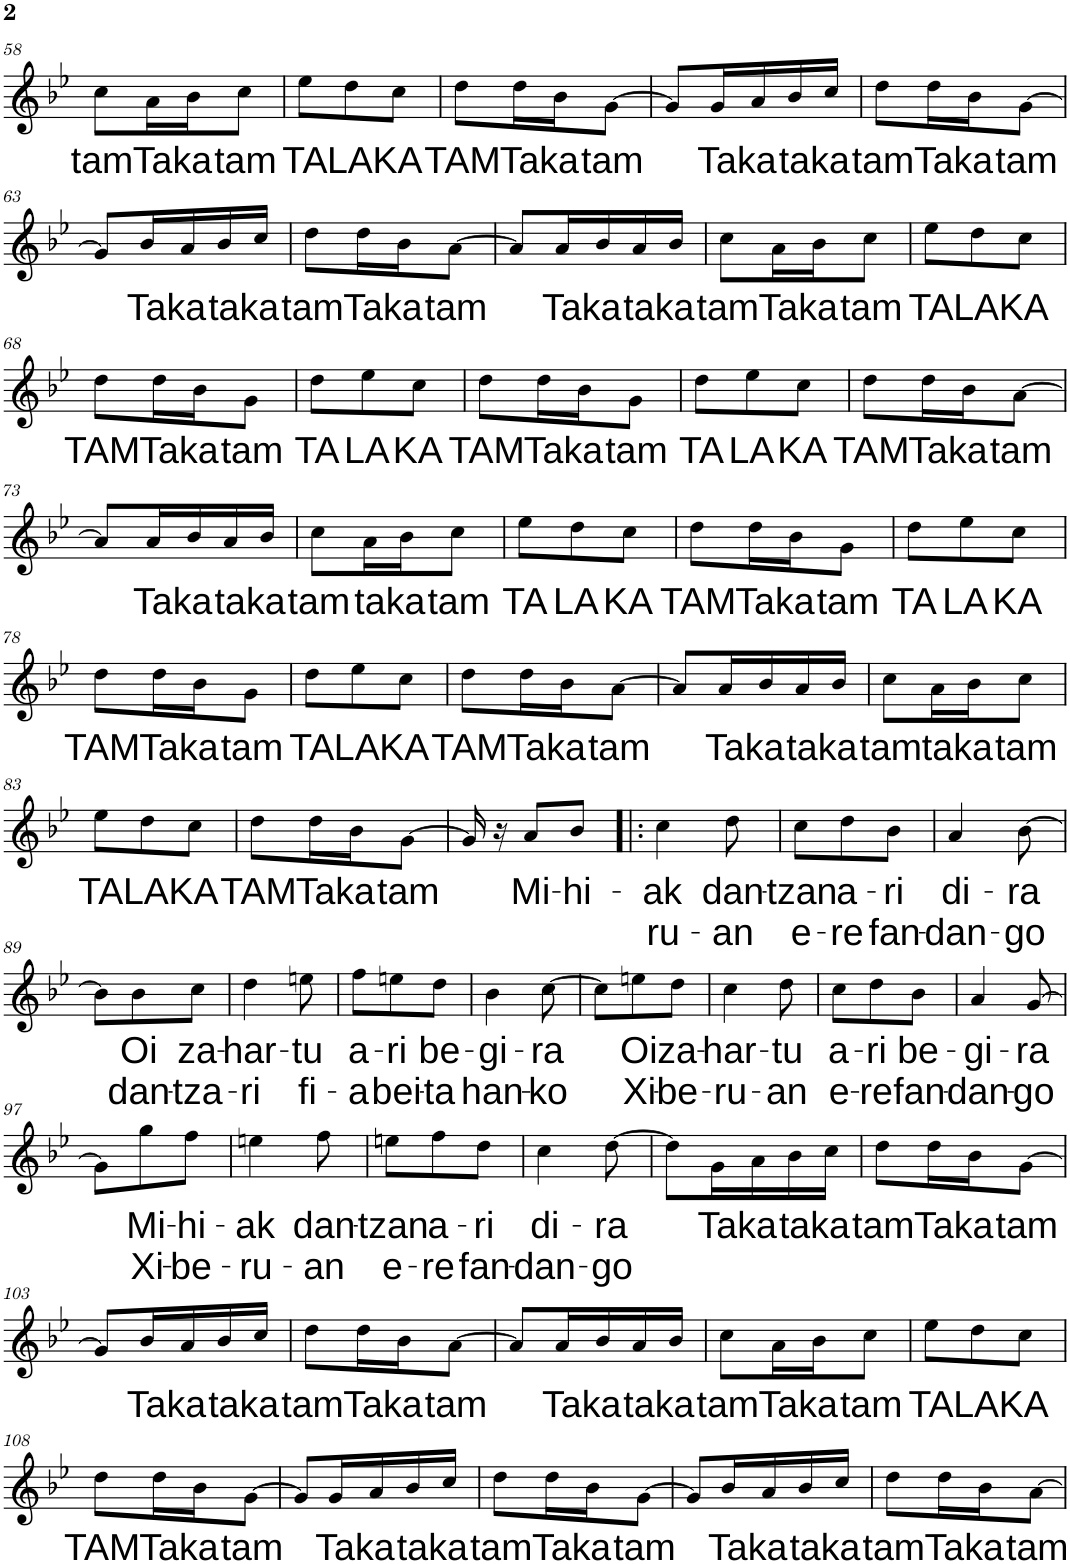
**kern	**text	**text
*part1	*part1	*part1
*staff1	*staff1	*staff1
*I"Soprano	*	*
*I'S.	*	*
!!LO:PB:g=z
*clefG2	*	*
*k[b-e-]	*	*
*M3/8	*	*
=58	=58	=58
!	!LO:LY:b	!
8cc\L	tam	.
!	!LO:LY:b	!
16a\L	Ta	.
!	!LO:LY:b	!
16b-\J	ka	.
!	!LO:LY:b	!
8cc\J	tam	.
=59	=59	=59
!	!LO:LY:b	!
8ee-\L	TA	.
!	!LO:LY:b	!
8dd\	LA	.
!	!LO:LY:b	!
8cc\J	KA	.
=60	=60	=60
!	!LO:LY:b	!
8dd\L	TAM	.
!	!LO:LY:b	!
16dd\L	Ta	.
!	!LO:LY:b	!
16b-\J	ka	.
!	!LO:LY:b	!
[8g\J	tam	.
=61	=61	=61
8g/L]	.	.
!	!LO:LY:b	!
16g/L	Ta	.
!	!LO:LY:b	!
16a/	ka	.
!	!LO:LY:b	!
16b-/	ta	.
!	!LO:LY:b	!
16cc/JJ	ka	.
=62	=62	=62
!	!LO:LY:b	!
8dd\L	tam	.
!	!LO:LY:b	!
16dd\L	Ta	.
!	!LO:LY:b	!
16b-\J	ka	.
!	!LO:LY:b	!
[8g\J	tam	.
!!LO:LB:g=z
=63	=63	=63
8g/L]	.	.
!	!LO:LY:b	!
16b-/L	Ta	.
!	!LO:LY:b	!
16a/	ka	.
!	!LO:LY:b	!
16b-/	ta	.
!	!LO:LY:b	!
16cc/JJ	ka	.
=64	=64	=64
!	!LO:LY:b	!
8dd\L	tam	.
!	!LO:LY:b	!
16dd\L	Ta	.
!	!LO:LY:b	!
16b-\J	ka	.
!	!LO:LY:b	!
[8a\J	tam	.
=65	=65	=65
8a/L]	.	.
!	!LO:LY:b	!
16a/L	Ta	.
!	!LO:LY:b	!
16b-/	ka	.
!	!LO:LY:b	!
16a/	ta	.
!	!LO:LY:b	!
16b-/JJ	ka	.
=66	=66	=66
!	!LO:LY:b	!
8cc\L	tam	.
!	!LO:LY:b	!
16a\L	Ta	.
!	!LO:LY:b	!
16b-\J	ka	.
!	!LO:LY:b	!
8cc\J	tam	.
=67	=67	=67
!	!LO:LY:b	!
8ee-\L	TA	.
!	!LO:LY:b	!
8dd\	LA	.
!	!LO:LY:b	!
8cc\J	KA	.
!!LO:LB:g=z
=68	=68	=68
!	!LO:LY:b	!
8dd\L	TAM	.
!	!LO:LY:b	!
16dd\L	Ta	.
!	!LO:LY:b	!
16b-\J	ka	.
!	!LO:LY:b	!
8g\J	tam	.
=69	=69	=69
!	!LO:LY:b	!
8dd\L	TA	.
!	!LO:LY:b	!
8ee-\	LA	.
!	!LO:LY:b	!
8cc\J	KA	.
=70	=70	=70
!	!LO:LY:b	!
8dd\L	TAM	.
!	!LO:LY:b	!
16dd\L	Ta	.
!	!LO:LY:b	!
16b-\J	ka	.
!	!LO:LY:b	!
8g\J	tam	.
=71	=71	=71
!	!LO:LY:b	!
8dd\L	TA	.
!	!LO:LY:b	!
8ee-\	LA	.
!	!LO:LY:b	!
8cc\J	KA	.
=72	=72	=72
!	!LO:LY:b	!
8dd\L	TAM	.
!	!LO:LY:b	!
16dd\L	Ta	.
!	!LO:LY:b	!
16b-\J	ka	.
!	!LO:LY:b	!
[8a\J	tam	.
!!LO:LB:g=z
=73	=73	=73
8a/L]	.	.
!	!LO:LY:b	!
16a/L	Ta	.
!	!LO:LY:b	!
16b-/	ka	.
!	!LO:LY:b	!
16a/	ta	.
!	!LO:LY:b	!
16b-/JJ	ka	.
=74	=74	=74
!	!LO:LY:b	!
8cc\L	tam	.
!	!LO:LY:b	!
16a\L	ta	.
!	!LO:LY:b	!
16b-\J	ka	.
!	!LO:LY:b	!
8cc\J	tam	.
=75	=75	=75
!	!LO:LY:b	!
8ee-\L	TA	.
!	!LO:LY:b	!
8dd\	LA	.
!	!LO:LY:b	!
8cc\J	KA	.
=76	=76	=76
!	!LO:LY:b	!
8dd\L	TAM	.
!	!LO:LY:b	!
16dd\L	Ta	.
!	!LO:LY:b	!
16b-\J	ka	.
!	!LO:LY:b	!
8g\J	tam	.
=77	=77	=77
!	!LO:LY:b	!
8dd\L	TA	.
!	!LO:LY:b	!
8ee-\	LA	.
!	!LO:LY:b	!
8cc\J	KA	.
!!LO:LB:g=z
=78	=78	=78
!	!LO:LY:b	!
8dd\L	TAM	.
!	!LO:LY:b	!
16dd\L	Ta	.
!	!LO:LY:b	!
16b-\J	ka	.
!	!LO:LY:b	!
8g\J	tam	.
=79	=79	=79
!	!LO:LY:b	!
8dd\L	TA	.
!	!LO:LY:b	!
8ee-\	LA	.
!	!LO:LY:b	!
8cc\J	KA	.
=80	=80	=80
!	!LO:LY:b	!
8dd\L	TAM	.
!	!LO:LY:b	!
16dd\L	Ta	.
!	!LO:LY:b	!
16b-\J	ka	.
!	!LO:LY:b	!
[8a\J	tam	.
=81	=81	=81
8a/L]	.	.
!	!LO:LY:b	!
16a/L	Ta	.
!	!LO:LY:b	!
16b-/	ka	.
!	!LO:LY:b	!
16a/	ta	.
!	!LO:LY:b	!
16b-/JJ	ka	.
=82	=82	=82
!	!LO:LY:b	!
8cc\L	tam	.
!	!LO:LY:b	!
16a\L	ta	.
!	!LO:LY:b	!
16b-\J	ka	.
!	!LO:LY:b	!
8cc\J	tam	.
!!LO:LB:g=z
=83	=83	=83
!	!LO:LY:b	!
8ee-\L	TA	.
!	!LO:LY:b	!
8dd\	LA	.
!	!LO:LY:b	!
8cc\J	KA	.
=84	=84	=84
!	!LO:LY:b	!
8dd\L	TAM	.
!	!LO:LY:b	!
16dd\L	Ta	.
!	!LO:LY:b	!
16b-\J	ka	.
!	!LO:LY:b	!
[8g\J	tam	.
=85	=85	=85
16g/]	.	.
16r	.	.
!	!LO:LY:b	!
8a/L	Mi-	.
!	!LO:LY:b	!
8b-/J	-hi-	.
=86!|:	=86!|:	=86!|:
!	!LO:LY:b	!LO:LY:b
4cc\	-ak	-ru-
!	!LO:LY:b	!LO:LY:b
8dd\	dan-	-an
=87	=87	=87
!	!LO:LY:b	!LO:LY:b
8cc\L	-tzan	e-
!	!LO:LY:b	!LO:LY:b
8dd\	a-	-re
!	!LO:LY:b	!LO:LY:b
8b-\J	-ri	fan-
=88	=88	=88
!	!LO:LY:b	!LO:LY:b
4a/	di-	-dan-
!	!LO:LY:b	!LO:LY:b
[8b-\	-ra	-go
!!LO:LB:g=z
=89	=89	=89
8b-\L]	.	.
!	!LO:LY:b	!LO:LY:b
8b-\	Oi	dan-
!	!LO:LY:b	!LO:LY:b
8cc\J	za-	-tza-
=90	=90	=90
!	!LO:LY:b	!LO:LY:b
4dd\	-har-	-ri
!	!LO:LY:b	!LO:LY:b
8een\	-tu	fi-
=91	=91	=91
!	!LO:LY:b	!LO:LY:b
8ff\L	a-	-a
!	!LO:LY:b	!LO:LY:b
8een\	-ri	bei-
!	!LO:LY:b	!LO:LY:b
8dd\J	be-	-ta
=92	=92	=92
!	!LO:LY:b	!LO:LY:b
4b-\	-gi-	han-
!	!LO:LY:b	!LO:LY:b
[8cc\	-ra	-ko
=93	=93	=93
8cc\L]	.	.
!	!LO:LY:b	!LO:LY:b
8een\	Oi	Xi-
!	!LO:LY:b	!LO:LY:b
8dd\J	za-	-be-
=94	=94	=94
!	!LO:LY:b	!LO:LY:b
4cc\	-har-	-ru-
!	!LO:LY:b	!LO:LY:b
8dd\	-tu	-an
=95	=95	=95
!	!LO:LY:b	!LO:LY:b
8cc\L	a-	e-
!	!LO:LY:b	!LO:LY:b
8dd\	-ri	-re
!	!LO:LY:b	!LO:LY:b
8b-\J	be-	fan-
=96	=96	=96
!	!LO:LY:b	!LO:LY:b
4a/	-gi-	-dan-
!	!LO:LY:b	!LO:LY:b
[8g/	-ra	-go
!!LO:LB:g=z
=97	=97	=97
8g\L]	.	.
!	!LO:LY:b	!LO:LY:b
8gg\	Mi-	Xi-
!	!LO:LY:b	!LO:LY:b
8ff\J	-hi-	-be-
=98	=98	=98
!	!LO:LY:b	!LO:LY:b
4een\	-ak	-ru-
!	!LO:LY:b	!LO:LY:b
8ff\	dan-	-an
=99	=99	=99
!	!LO:LY:b	!LO:LY:b
8een\L	-tzan	e-
!	!LO:LY:b	!LO:LY:b
8ff\	a-	-re
!	!LO:LY:b	!LO:LY:b
8dd\J	-ri	fan-
=100	=100	=100
!	!LO:LY:b	!LO:LY:b
4cc\	di-	-dan-
!	!LO:LY:b	!LO:LY:b
[8dd\	-ra	-go
=101	=101	=101
8dd\L]	.	.
!	!LO:LY:b	!
16g\L	Ta	.
!	!LO:LY:b	!
16a\	ka	.
!	!LO:LY:b	!
16b-\	ta	.
!	!LO:LY:b	!
16cc\JJ	ka	.
=102	=102	=102
!	!LO:LY:b	!
8dd\L	tam	.
!	!LO:LY:b	!
16dd\L	Ta	.
!	!LO:LY:b	!
16b-\J	ka	.
!	!LO:LY:b	!
[8g\J	tam	.
!!LO:LB:g=z
=103	=103	=103
8g/L]	.	.
!	!LO:LY:b	!
16b-/L	Ta	.
!	!LO:LY:b	!
16a/	ka	.
!	!LO:LY:b	!
16b-/	ta	.
!	!LO:LY:b	!
16cc/JJ	ka	.
=104	=104	=104
!	!LO:LY:b	!
8dd\L	tam	.
!	!LO:LY:b	!
16dd\L	Ta	.
!	!LO:LY:b	!
16b-\J	ka	.
!	!LO:LY:b	!
[8a\J	tam	.
=105	=105	=105
8a/L]	.	.
!	!LO:LY:b	!
16a/L	Ta	.
!	!LO:LY:b	!
16b-/	ka	.
!	!LO:LY:b	!
16a/	ta	.
!	!LO:LY:b	!
16b-/JJ	ka	.
=106	=106	=106
!	!LO:LY:b	!
8cc\L	tam	.
!	!LO:LY:b	!
16a\L	Ta	.
!	!LO:LY:b	!
16b-\J	ka	.
!	!LO:LY:b	!
8cc\J	tam	.
=107	=107	=107
!	!LO:LY:b	!
8ee-\L	TA	.
!	!LO:LY:b	!
8dd\	LA	.
!	!LO:LY:b	!
8cc\J	KA	.
!!LO:LB:g=z
=108	=108	=108
!	!LO:LY:b	!
8dd\L	TAM	.
!	!LO:LY:b	!
16dd\L	Ta	.
!	!LO:LY:b	!
16b-\J	ka	.
!	!LO:LY:b	!
[8g\J	tam	.
=109	=109	=109
8g/L]	.	.
!	!LO:LY:b	!
16g/L	Ta	.
!	!LO:LY:b	!
16a/	ka	.
!	!LO:LY:b	!
16b-/	ta	.
!	!LO:LY:b	!
16cc/JJ	ka	.
=110	=110	=110
!	!LO:LY:b	!
8dd\L	tam	.
!	!LO:LY:b	!
16dd\L	Ta	.
!	!LO:LY:b	!
16b-\J	ka	.
!	!LO:LY:b	!
[8g\J	tam	.
=111	=111	=111
8g/L]	.	.
!	!LO:LY:b	!
16b-/L	Ta	.
!	!LO:LY:b	!
16a/	ka	.
!	!LO:LY:b	!
16b-/	ta	.
!	!LO:LY:b	!
16cc/JJ	ka	.
=112	=112	=112
!	!LO:LY:b	!
8dd\L	tam	.
!	!LO:LY:b	!
16dd\L	Ta	.
!	!LO:LY:b	!
16b-\J	ka	.
!	!LO:LY:b	!
[8a\J	tam	.
=	=	=
*-	*-	*-
